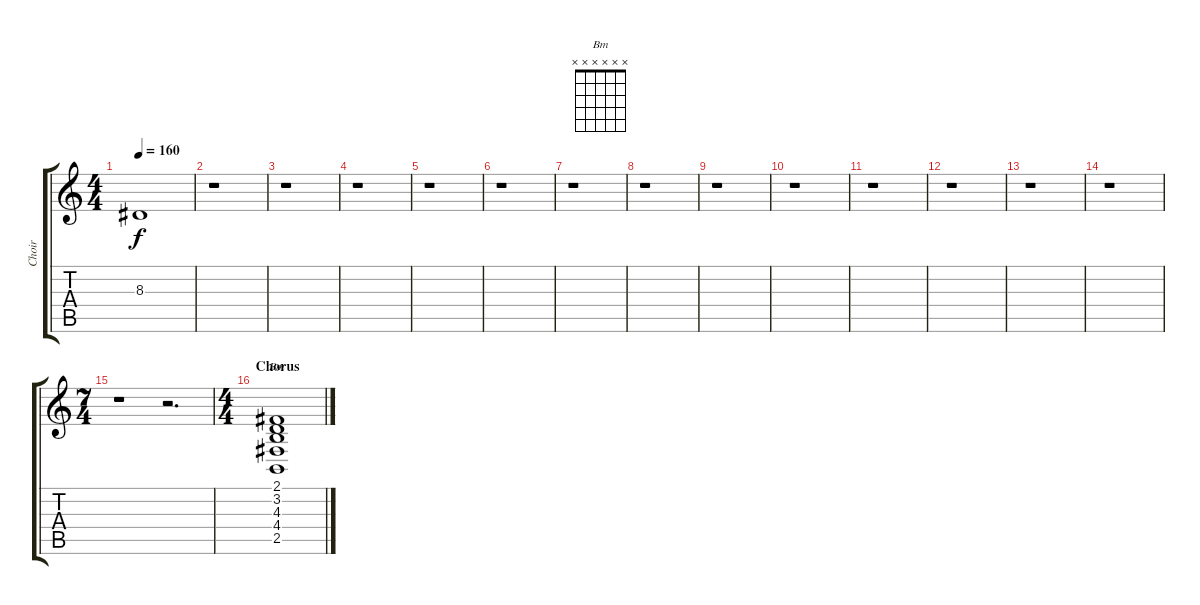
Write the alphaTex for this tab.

\track ("Choir" "Choir") {instrument pad4choir}
\staff {score tabs}
\tuning (E4 B3 G3 D3 A2 E2) {hide}
\chord ("Bm" x x x x x x)
\ts (4 4)
\tempo 160
\clef g2
\ks c
8.3{t}.1{dy f} |
r.1{volume 12} |
r.1 |
r.1 |
r.1 |
r.1 |
r.1 |
r.1 |
r.1 |
r.1 |
r.1 |
r.1 |
r.1 |
r.1 |
\ts (7 4)
r.1 r.2{d} |
\ts (4 4)
\section ("" "Chorus")
(2.1 3.2 4.3 4.4 2.5).1{ch "Bm"}
